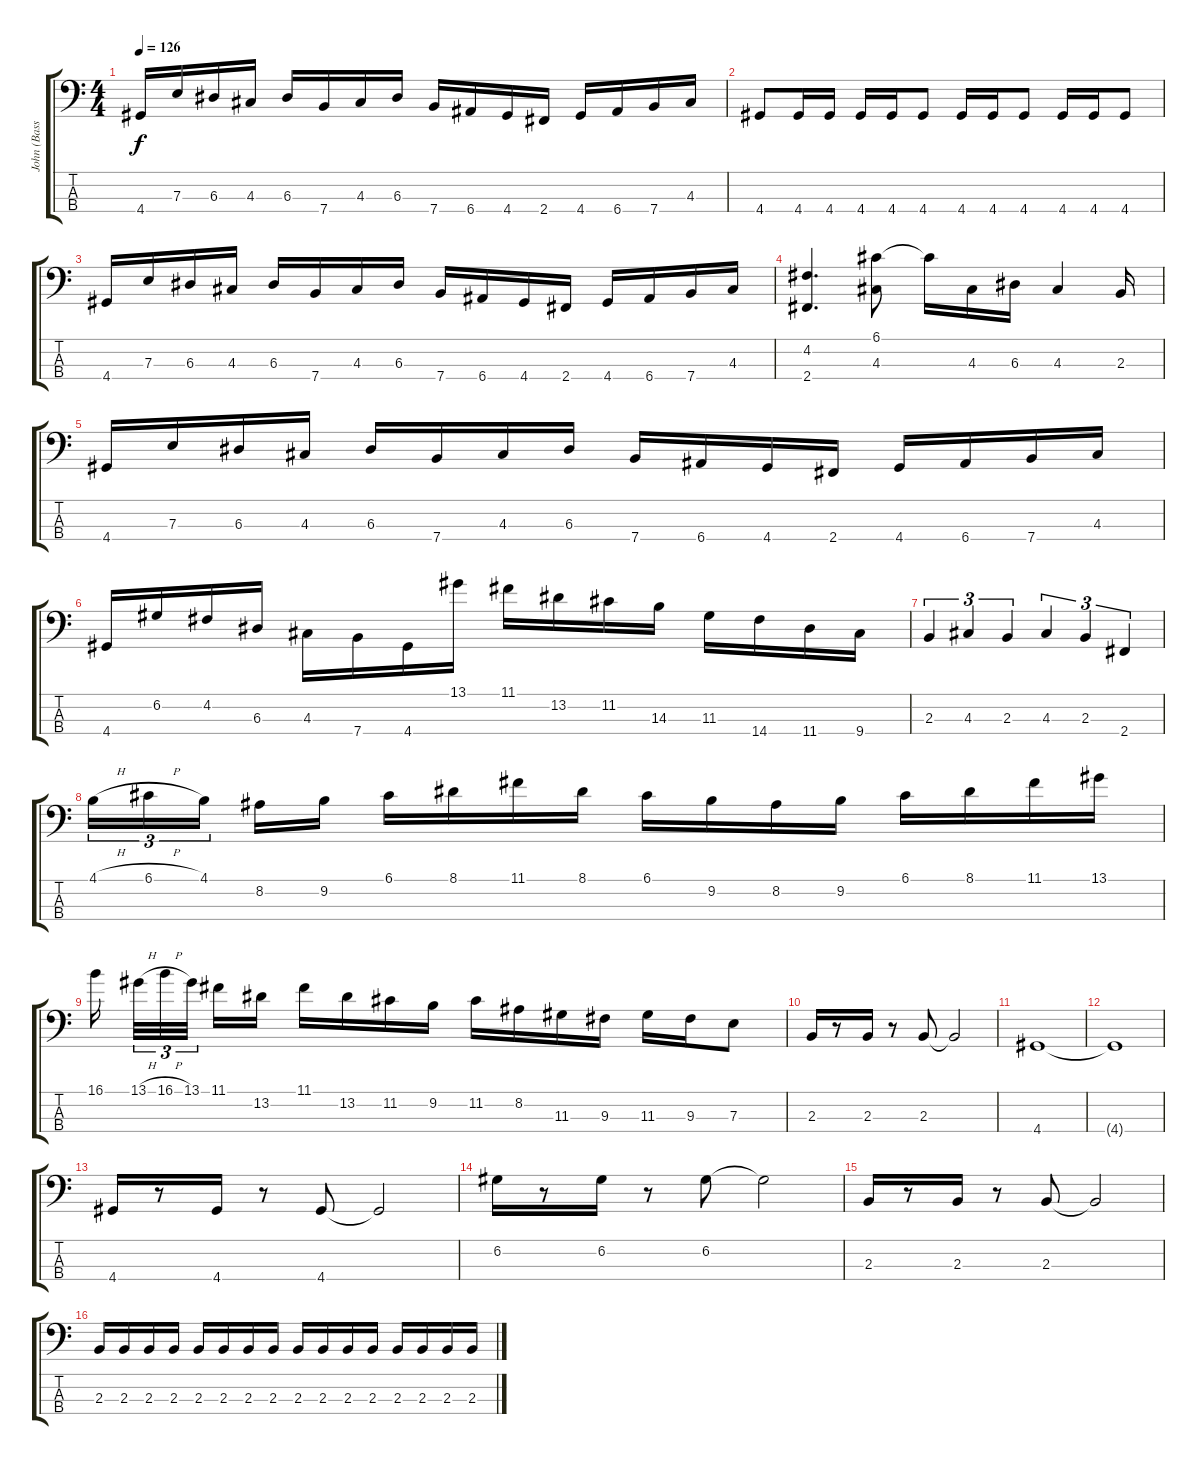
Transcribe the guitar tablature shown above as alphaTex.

\track ("John (Bass)" "John (Bass") {instrument electricbassfinger}
\staff {score tabs}
\tuning (G2 D2 A1 E1) {hide}
\ts (4 4)
\tempo 126
\clef f4
\ks c
4.4.16{dy f} 7.3.16 6.3.16 4.3.16 6.3.16 7.4.16 4.3.16 6.3.16 7.4.16 6.4.16 4.4.16 2.4.16 4.4.16 6.4.16 7.4.16 4.3.16 |
4.4.8 4.4.16 4.4.16 4.4.16 4.4.16 4.4.8 4.4.16 4.4.16 4.4.8 4.4.16 4.4.16 4.4.8 |
4.4.16 7.3.16 6.3.16 4.3.16 6.3.16 7.4.16 4.3.16 6.3.16 7.4.16 6.4.16 4.4.16 2.4.16 4.4.16 6.4.16 7.4.16 4.3.16 |
(4.2 2.4).4{d} (6.1 4.3).8 6.1{t}.16 4.3.16 6.3.16 4.3.4 2.3.16 |
4.4.16 7.3.16 6.3.16 4.3.16 6.3.16 7.4.16 4.3.16 6.3.16 7.4.16 6.4.16 4.4.16 2.4.16 4.4.16 6.4.16 7.4.16 4.3.16 |
4.4.16 6.2.16 4.2.16 6.3.16 4.3.16 7.4.16 4.4.16 13.1.16 11.1.16 13.2.16 11.2.16 14.3.16 11.3.16 14.4.16 11.4.16 9.4.16 |
2.3.4{tu (3 2)} 4.3.4{tu (3 2)} 2.3.4{tu (3 2)} 4.3.4{tu (3 2)} 2.3.4{tu (3 2)} 2.4.4{tu (3 2)} |
4.1{h}.16{tu (3 2)} 6.1{h}.16{tu (3 2)} 4.1.16{tu (3 2) beam splitsecondary} 8.2.16 9.2.16 6.1.16 8.1.16 11.1.16 8.1.16 6.1.16 9.2.16 8.2.16 9.2.16 6.1.16 8.1.16 11.1.16 13.1.16 |
16.1.16{beam splitsecondary} 13.1{h}.32{tu (3 2)} 16.1{h}.32{tu (3 2)} 13.1.32{tu (3 2) beam splitsecondary} 11.1.16 13.2.16 11.1.16 13.2.16 11.2.16 9.2.16 11.2.16 8.2.16 11.3.16 9.3.16 11.3.16 9.3.16 7.3.8 |
2.3.16 r.8 2.3.16 r.8 2.3.8 2.3{t}.2 |
4.4.1 |
4.4{t}.1 |
4.4.16 r.8 4.4.16 r.8 4.4.8 4.4{t}.2 |
6.2.16 r.8 6.2.16 r.8 6.2.8 6.2{t}.2 |
2.3.16 r.8 2.3.16 r.8 2.3.8 2.3{t}.2 |
2.3.16 2.3.16 2.3.16 2.3.16 2.3.16 2.3.16 2.3.16 2.3.16 2.3.16 2.3.16 2.3.16 2.3.16 2.3.16 2.3.16 2.3.16 2.3.16
